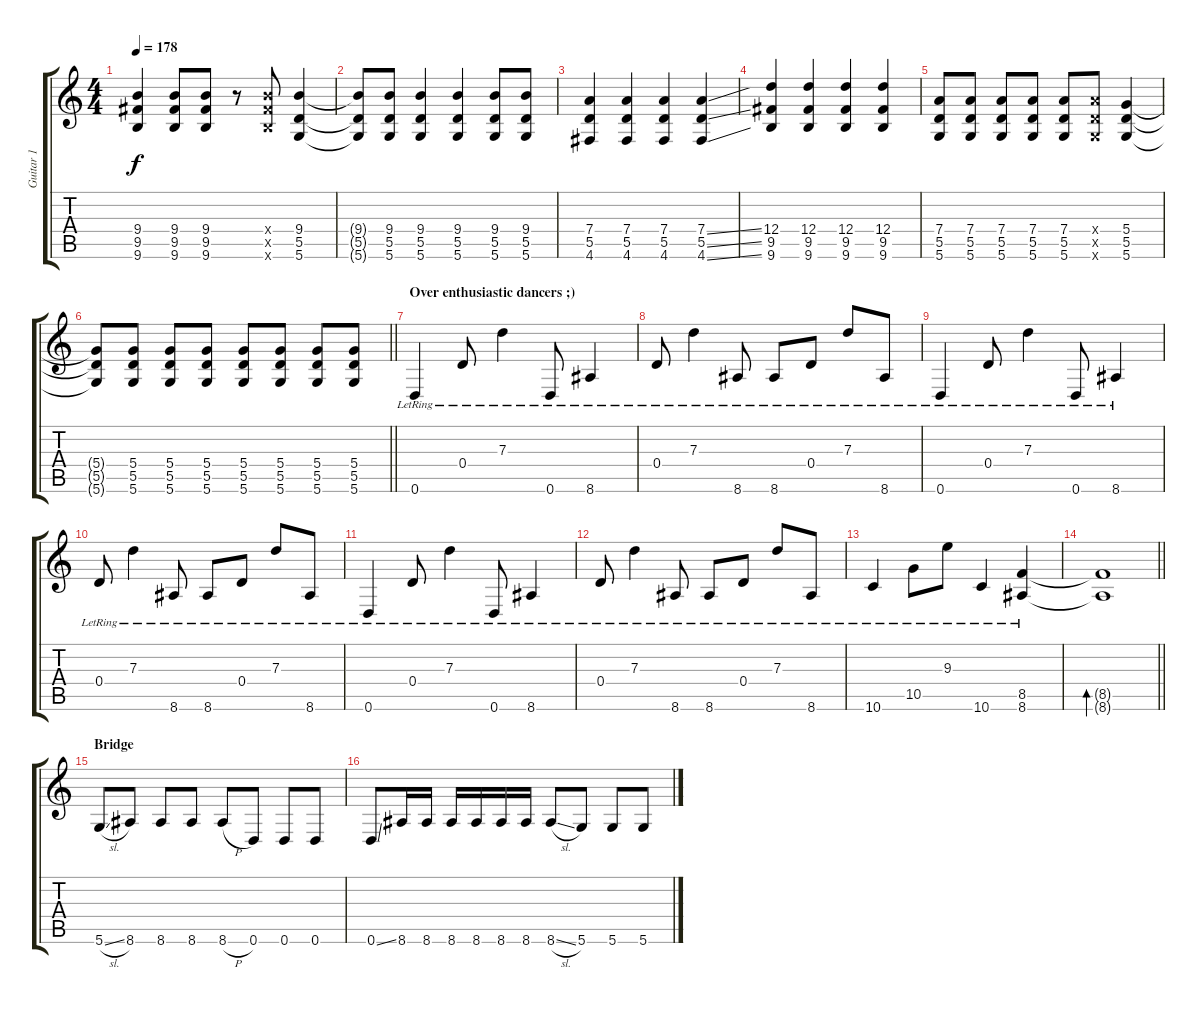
\track ("Guitar 1" "Guitar 1") {instrument distortionguitar}
\staff {score tabs}
\tuning (E4 B3 G3 D3 A2 D2) {hide}
\ts (4 4)
\tempo 178
\clef g2
\ks c
(9.4 9.5 9.6).4{dy f} (9.4 9.5 9.6).8 (9.4 9.5 9.6).8 r.8 (9.4{x} 9.5{x} 9.6{x}).8 (9.4 5.5 5.6).4 |
(9.4{t} 5.5{t} 5.6{t}).8 (9.4 5.5 5.6).8 (9.4 5.5 5.6).4 (9.4 5.5 5.6).4 (9.4 5.5 5.6).8 (9.4 5.5 5.6).8 |
(7.4 5.5 4.6).4 (7.4 5.5 4.6).4 (7.4 5.5 4.6).4 (7.4{ss} 5.5{ss} 4.6{ss}).4 |
(12.4 9.5 9.6).4 (12.4 9.5 9.6).4 (12.4 9.5 9.6).4 (12.4 9.5 9.6).4 |
(7.4 5.5 5.6).8 (7.4 5.5 5.6).8 (7.4 5.5 5.6).8 (7.4 5.5 5.6).8 (7.4 5.5 5.6).8 (7.4{x} 5.5{x} 5.6{x}).8 (5.4 5.5 5.6).4 |
\barLineRight lightlight
(5.4{t} 5.5{t} 5.6{t}).8 (5.4 5.5 5.6).8 (5.4 5.5 5.6).8 (5.4 5.5 5.6).8 (5.4 5.5 5.6).8 (5.4 5.5 5.6).8 (5.4 5.5 5.6).8 (5.4 5.5 5.6).8 |
\section ("" "Over enthusiastic dancers ;)")
0.6{lr}.4{volume 7 instrument electricguitarjazz} 0.4{lr}.8 7.3{lr}.4 0.6{lr}.8 8.6{lr}.4 |
0.4{lr}.8 7.3{lr}.4 8.6{lr}.8 8.6{lr}.8 0.4{lr}.8 7.3{lr}.8 8.6{lr}.8 |
0.6{lr}.4 0.4{lr}.8 7.3{lr}.4 0.6{lr}.8 8.6{lr}.4 |
0.4{lr}.8 7.3{lr}.4 8.6{lr}.8 8.6{lr}.8 0.4{lr}.8 7.3{lr}.8 8.6{lr}.8 |
0.6{lr}.4 0.4{lr}.8 7.3{lr}.4 0.6{lr}.8 8.6{lr}.4 |
0.4{lr}.8 7.3{lr}.4 8.6{lr}.8 8.6{lr}.8 0.4{lr}.8 7.3{lr}.8 8.6{lr}.8 |
10.6{lr}.4 10.5{lr}.8 9.3{lr}.8 10.6{lr}.4 (8.5 8.6{lr}).4 |
\barLineRight lightlight
(8.5{t} 8.6{t}).1{bd 240} |
\section ("" "Bridge")
5.6{sl}.8{volume 12 instrument distortionguitar} 8.6.8 8.6.8 8.6.8 8.6{h}.8 0.6.8 0.6.8 0.6.8 |
0.6{ss}.8 8.6.16 8.6.16 8.6.16 8.6.16 8.6.16 8.6.16 8.6{sl}.8 5.6.8 5.6.8 5.6.8
